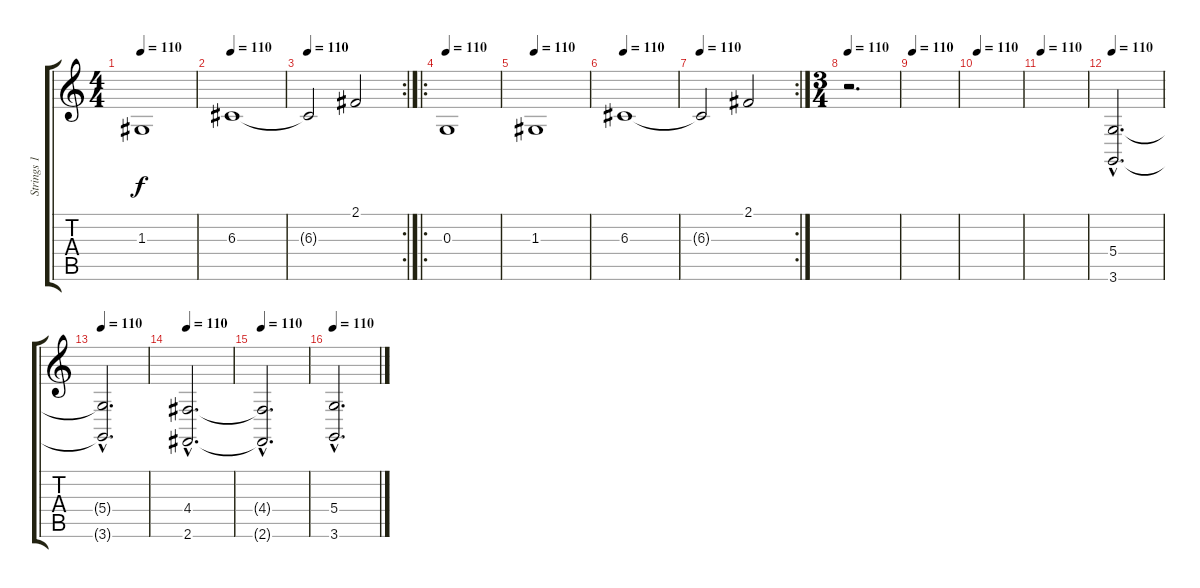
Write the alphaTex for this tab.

\track ("Strings 1" "Strings 1") {instrument stringensemble1}
\staff {score tabs}
\tuning (E4 B3 G3 D3 A2 E2) {hide}
\ts (4 4)
\tempo 110
\clef g2
\ks c
1.3.1{dy f instrument stringensemble2} |
\tempo 110
6.3.1{instrument stringensemble2} |
\rc 2
\tempo 110
6.3{t}.2{instrument stringensemble2} 2.1.2 |
\ro
\tempo 110
0.3.1{instrument stringensemble2} |
\tempo 110
1.3.1{instrument stringensemble2} |
\tempo 110
6.3.1{instrument stringensemble2} |
\rc 2
\tempo 110
6.3{t}.2{instrument stringensemble2} 2.1.2 |
\ts (3 4)
\tempo 110
r.2{d volume 0} |
\tempo 110
|
\tempo 110
|
\tempo 110
|
\tempo 110
(5.4{hac} 3.6{hac}).2{d volume 12 instrument stringensemble1} |
\tempo 110
(5.4{hac t} 3.6{hac t}).2{d} |
\tempo 110
(4.4{hac} 2.6{hac}).2{d} |
\tempo 110
(4.4{hac t} 2.6{hac t}).2{d} |
\tempo 110
(5.4{hac} 3.6{hac}).2{d volume 12}
